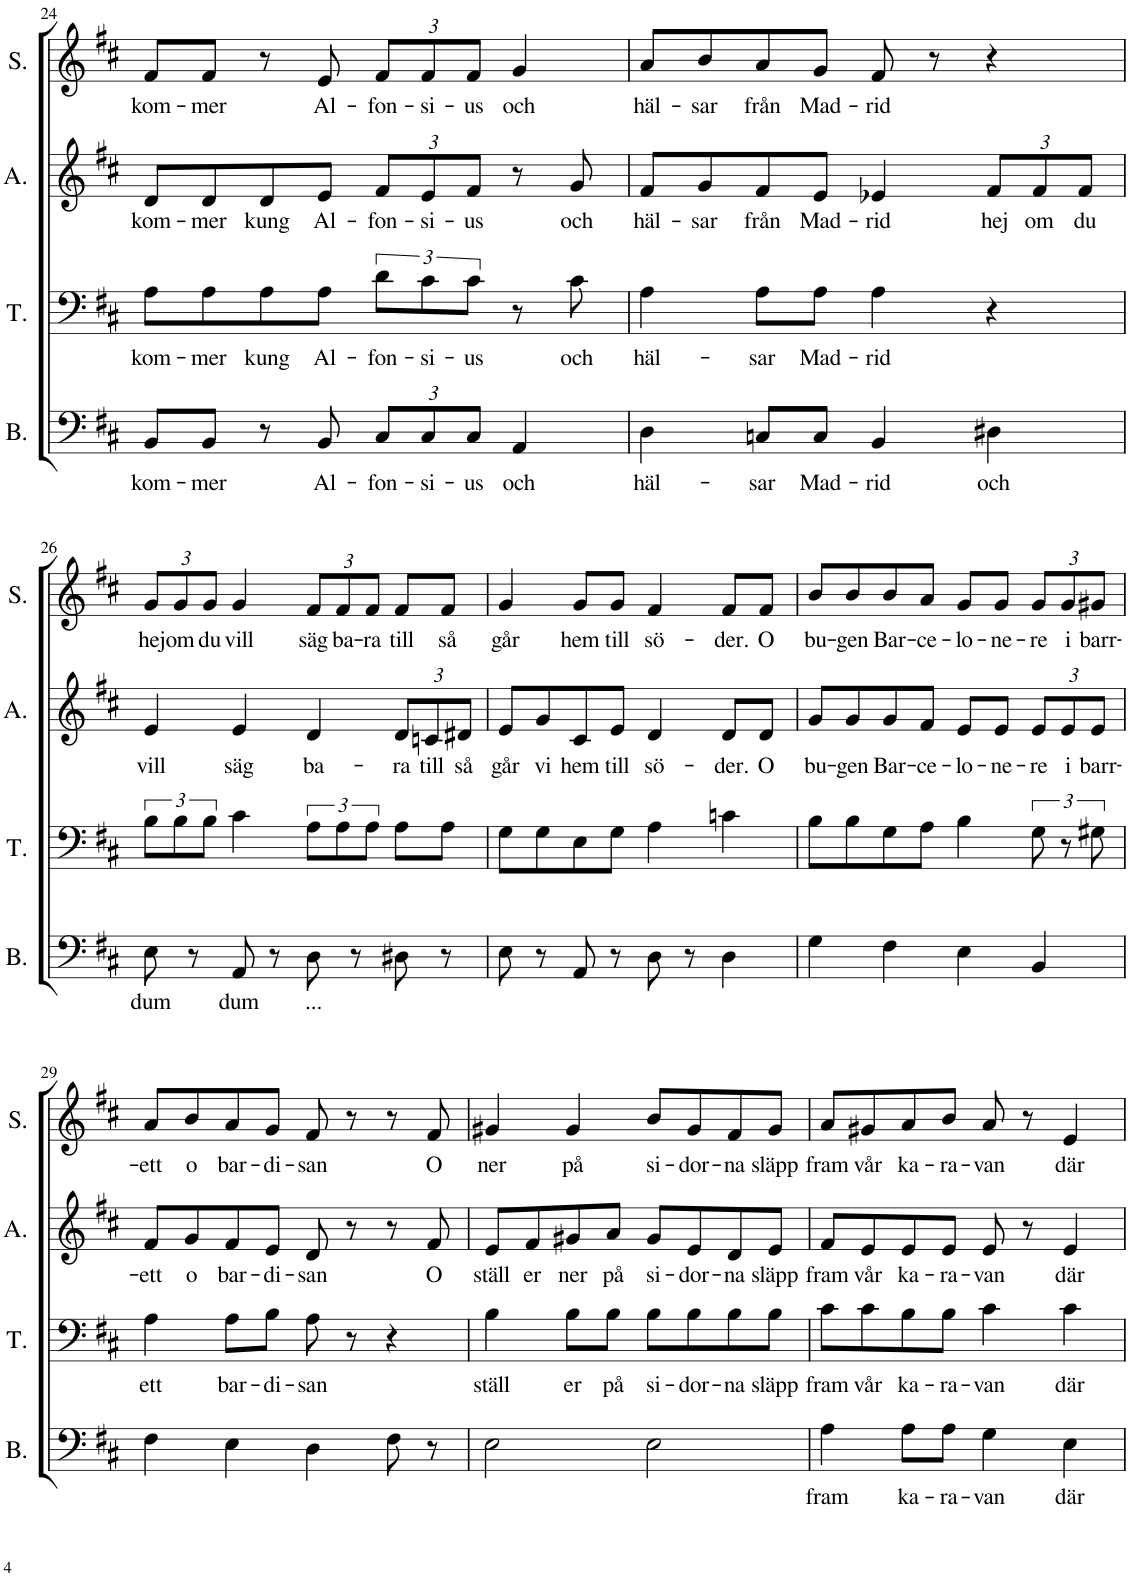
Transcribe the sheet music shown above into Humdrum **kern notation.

**kern	**text	**kern	**text	**kern	**text	**kern	**text
*part4	*part4	*part3	*part3	*part2	*part2	*part1	*part1
*staff4	*staff4	*staff3	*staff3	*staff2	*staff2	*staff1	*staff1
*I"Bass	*	*I"Tenor	*	*I"Alto	*	*I"Soprano	*
*I'B.	*	*I'T.	*	*I'A.	*	*I'S.	*
!!LO:PB:g=z
*clefF4	*	*clefF4	*	*clefG2	*	*clefG2	*
*k[f#c#]	*	*k[f#c#]	*	*k[f#c#]	*	*k[f#c#]	*
*M4/4	*	*M4/4	*	*M4/4	*	*M4/4	*
=24	=24	=24	=24	=24	=24	=24	=24
!	!LO:LY:b	!	!LO:LY:b	!	!LO:LY:b	!	!LO:LY:b
8BB/L	kom-	8A\L	kom-	8d/L	kom-	8f#/L	kom-
!	!LO:LY:b	!	!LO:LY:b	!	!LO:LY:b	!	!LO:LY:b
8BB/J	-mer	8A\	-mer	8d/	-mer	8f#/J	-mer
!	!	!	!LO:LY:b	!	!LO:LY:b	!	!
8r	.	8A\	kung	8d/	kung	8r	.
!	!LO:LY:b	!	!LO:LY:b	!	!LO:LY:b	!	!LO:LY:b
8BB/	Al-	8A\J	Al-	8e/J	Al-	8e/	Al-
*Xbrackettup	*	*	*	*	*	*	*
!	!LO:LY:b	!	!LO:LY:b	!	!	!	!
*	*	*	*	*Xbrackettup	*	*	*
!	!	!	!	!	!LO:LY:b	!	!
*	*	*	*	*	*	*Xbrackettup	*
!	!	!	!	!	!	!	!LO:LY:b
12C#/L	-fon-	12d\L	-fon-	12f#/L	-fon-	12f#/L	-fon-
!	!LO:LY:b	!	!LO:LY:b	!	!LO:LY:b	!	!LO:LY:b
12C#/	-si-	12c#\	-si-	12e/	-si-	12f#/	-si-
!	!LO:LY:b	!	!LO:LY:b	!	!LO:LY:b	!	!LO:LY:b
12C#/J	-us	12c#\J	-us	12f#/J	-us	12f#/J	-us
!	!LO:LY:b	!	!	!	!	!	!LO:LY:b
4AA/	och	8r	.	8r	.	4g/	och
!	!	!	!LO:LY:b	!	!LO:LY:b	!	!
.	.	8c#\	och	8g/	och	.	.
=25	=25	=25	=25	=25	=25	=25	=25
!	!LO:LY:b	!	!LO:LY:b	!	!LO:LY:b	!	!LO:LY:b
4D\	häl-	4A\	häl-	8f#/L	häl-	8a/L	häl-
!	!	!	!	!	!LO:LY:b	!	!LO:LY:b
.	.	.	.	8g/	-sar	8b/	-sar
!	!LO:LY:b	!	!LO:LY:b	!	!LO:LY:b	!	!LO:LY:b
8Cn/L	-sar	8A\L	-sar	8f#/	från	8a/	från
!	!LO:LY:b	!	!LO:LY:b	!	!LO:LY:b	!	!LO:LY:b
8C/J	Mad-	8A\J	Mad-	8e/J	Mad-	8g/J	Mad-
!	!LO:LY:b	!	!LO:LY:b	!	!LO:LY:b	!	!LO:LY:b
4BB/	-rid	4A\	-rid	4e-X/	-rid	8f#/	-rid
.	.	.	.	.	.	8r	.
!	!LO:LY:b	!	!	!	!LO:LY:b	!	!
4D#X\	och	4r	.	12f#/L	hej	4r	.
!	!	!	!	!	!LO:LY:b	!	!
.	.	.	.	12f#/	om	.	.
!	!	!	!	!	!LO:LY:b	!	!
.	.	.	.	12f#/J	du	.	.
!!LO:LB:g=z
=26	=26	=26	=26	=26	=26	=26	=26
!	!LO:LY:b	!	!	!	!LO:LY:b	!	!LO:LY:b
8E\	dum	12B\L	.	4e/	vill	12g/L	hej
!	!	!	!	!	!	!	!LO:LY:b
.	.	12B\	.	.	.	12g/	om
8r	.	.	.	.	.	.	.
!	!	!	!	!	!	!	!LO:LY:b
.	.	12B\J	.	.	.	12g/J	du
!	!LO:LY:b	!	!	!	!LO:LY:b	!	!LO:LY:b
8AA/	dum	4c#\	.	4e/	säg	4g/	vill
8r	.	.	.	.	.	.	.
!	!LO:LY:b	!	!	!	!LO:LY:b	!	!LO:LY:b
8D\	...	12A\L	.	4d/	ba-	12f#/L	säg
!	!	!	!	!	!	!	!LO:LY:b
.	.	12A\	.	.	.	12f#/	ba-
8r	.	.	.	.	.	.	.
!	!	!	!	!	!	!	!LO:LY:b
.	.	12A\J	.	.	.	12f#/J	-ra
!	!	!	!	!	!LO:LY:b	!	!LO:LY:b
8D#X\	.	8A\L	.	12d/L	-ra	8f#/L	till
!	!	!	!	!	!LO:LY:b	!	!
.	.	.	.	12cn/	till	.	.
!	!	!	!	!	!	!	!LO:LY:b
8r	.	8A\J	.	.	.	8f#/J	så
!	!	!	!	!	!LO:LY:b	!	!
.	.	.	.	12d#X/J	så	.	.
=27	=27	=27	=27	=27	=27	=27	=27
!	!	!	!	!	!LO:LY:b	!	!LO:LY:b
8E\	.	8G\L	.	8e/L	går	4g/	går
!	!	!	!	!	!LO:LY:b	!	!
8r	.	8G\	.	8g/	vi	.	.
!	!	!	!	!	!LO:LY:b	!	!LO:LY:b
8AA/	.	8E\	.	8c#/	hem	8g/L	hem
!	!	!	!	!	!LO:LY:b	!	!LO:LY:b
8r	.	8G\J	.	8e/J	till	8g/J	till
!	!	!	!	!	!LO:LY:b	!	!LO:LY:b
8D\	.	4A\	.	4d/	sö-	4f#/	sö-
8r	.	.	.	.	.	.	.
!	!	!	!	!	!LO:LY:b	!	!LO:LY:b
4D\	.	4cn\	.	8d/L	-der.	8f#/L	-der.
!	!	!	!	!	!LO:LY:b	!	!LO:LY:b
.	.	.	.	8d/J	O	8f#/J	O
=28	=28	=28	=28	=28	=28	=28	=28
!	!	!	!	!	!LO:LY:b	!	!LO:LY:b
4G\	.	8B\L	.	8g/L	bu-	8b/L	bu-
!	!	!	!	!	!LO:LY:b	!	!LO:LY:b
.	.	8B\	.	8g/	-gen	8b/	-gen
!	!	!	!	!	!LO:LY:b	!	!LO:LY:b
4F#\	.	8G\	.	8g/	Bar-	8b/	Bar-
!	!	!	!	!	!LO:LY:b	!	!LO:LY:b
.	.	8A\J	.	8f#/J	-ce-	8a/J	-ce-
!	!	!	!	!	!LO:LY:b	!	!LO:LY:b
4E\	.	4B\	.	8e/L	-lo-	8g/L	-lo-
!	!	!	!	!	!LO:LY:b	!	!LO:LY:b
.	.	.	.	8e/J	-ne-	8g/J	-ne-
!	!	!	!	!	!LO:LY:b	!	!LO:LY:b
4BB/	.	12G\	.	12e/L	-re	12g/L	-re
!	!	!	!	!	!LO:LY:b	!	!LO:LY:b
.	.	12r	.	12e/	i	12g/	i
!	!	!	!	!	!LO:LY:b	!	!LO:LY:b
.	.	12G#X\	.	12e/J	barr-	12g#X/J	barr-
!!LO:LB:g=z
=29	=29	=29	=29	=29	=29	=29	=29
!	!	!	!LO:LY:b	!	!LO:LY:b	!	!LO:LY:b
4F#\	.	4A\	-ett	8f#/L	-ett	8a/L	-ett
!	!	!	!	!	!LO:LY:b	!	!LO:LY:b
.	.	.	.	8g/	o	8b/	o
!	!	!	!LO:LY:b	!	!LO:LY:b	!	!LO:LY:b
4E\	.	8A\L	bar-	8f#/	bar-	8a/	bar-
!	!	!	!LO:LY:b	!	!LO:LY:b	!	!LO:LY:b
.	.	8B\J	-di-	8e/J	-di-	8g/J	-di-
!	!	!	!LO:LY:b	!	!LO:LY:b	!	!LO:LY:b
4D\	.	8A\	-san	8d/	-san	8f#/	-san
.	.	8r	.	8r	.	8r	.
8F#\	.	4r	.	8r	.	8r	.
!	!	!	!	!	!LO:LY:b	!	!LO:LY:b
8r	.	.	.	8f#/	O	8f#/	O
=30	=30	=30	=30	=30	=30	=30	=30
!	!	!	!LO:LY:b	!	!LO:LY:b	!	!LO:LY:b
2E\	.	4B\	ställ	8e/L	ställ	4g#X/	ner
!	!	!	!	!	!LO:LY:b	!	!
.	.	.	.	8f#/	er	.	.
!	!	!	!LO:LY:b	!	!LO:LY:b	!	!LO:LY:b
.	.	8B\L	er	8g#X/	ner	4g#/	på
!	!	!	!LO:LY:b	!	!LO:LY:b	!	!
.	.	8B\J	på	8a/J	på	.	.
!	!	!	!LO:LY:b	!	!LO:LY:b	!	!LO:LY:b
2E\	.	8B\L	si-	8g#/L	si-	8b/L	si-
!	!	!	!LO:LY:b	!	!LO:LY:b	!	!LO:LY:b
.	.	8B\	-dor-	8e/	-dor-	8g#/	-dor-
!	!	!	!LO:LY:b	!	!LO:LY:b	!	!LO:LY:b
.	.	8B\	-na	8d/	-na	8f#/	-na
!	!	!	!LO:LY:b	!	!LO:LY:b	!	!LO:LY:b
.	.	8B\J	släpp	8e/J	släpp	8g#/J	släpp
=31	=31	=31	=31	=31	=31	=31	=31
!	!LO:LY:b	!	!LO:LY:b	!	!LO:LY:b	!	!LO:LY:b
4A\	fram	8c#\L	fram	8f#/L	fram	8a/L	fram
!	!	!	!LO:LY:b	!	!LO:LY:b	!	!LO:LY:b
.	.	8c#\	vår	8e/	vår	8g#X/	vår
!	!LO:LY:b	!	!LO:LY:b	!	!LO:LY:b	!	!LO:LY:b
8A\L	ka-	8B\	ka-	8e/	ka-	8a/	ka-
!	!LO:LY:b	!	!LO:LY:b	!	!LO:LY:b	!	!LO:LY:b
8A\J	-ra-	8B\J	-ra-	8e/J	-ra-	8b/J	-ra-
!	!LO:LY:b	!	!LO:LY:b	!	!LO:LY:b	!	!LO:LY:b
4G\	-van	4c#\	-van	8e/	-van	8a/	-van
.	.	.	.	8r	.	8r	.
!	!LO:LY:b	!	!LO:LY:b	!	!LO:LY:b	!	!LO:LY:b
4E\	där	4c#\	där	4e/	där	4e/	där
=	=	=	=	=	=	=	=
*-	*-	*-	*-	*-	*-	*-	*-
